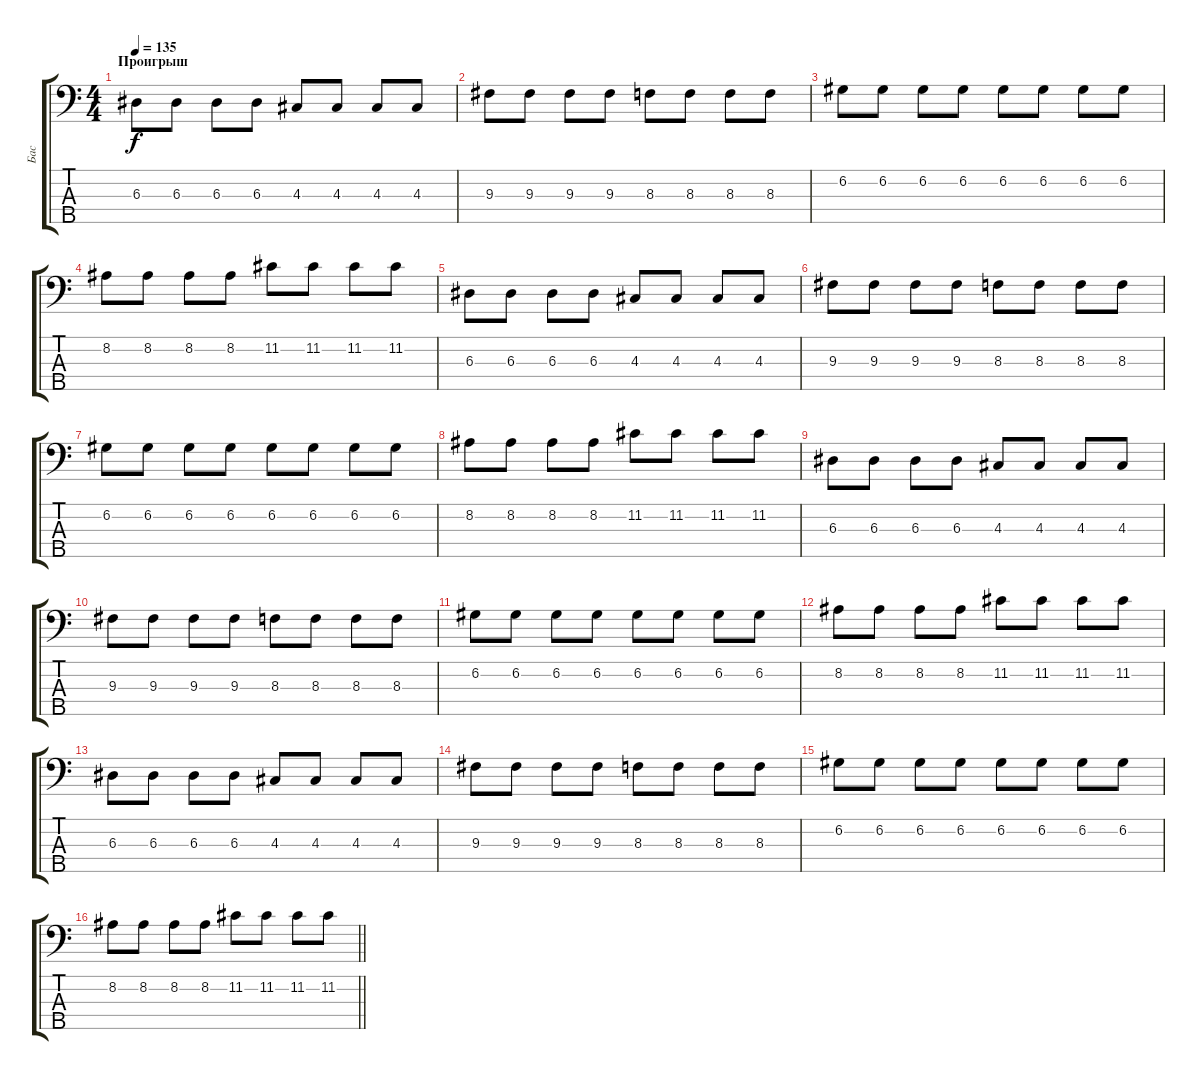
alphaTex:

\track ("Бас" "Бас") {instrument electricbassfinger}
\staff {score tabs}
\tuning (G2 D2 A1 E1 B0) {hide}
\ts (4 4)
\section ("" "Проигрыш")
\tempo 135
\clef f4
\ks c
6.3.8{dy f} 6.3.8 6.3.8 6.3.8 4.3.8 4.3.8 4.3.8 4.3.8 |
9.3.8 9.3.8 9.3.8 9.3.8 8.3.8 8.3.8 8.3.8 8.3.8 |
6.2.8 6.2.8 6.2.8 6.2.8 6.2.8 6.2.8 6.2.8 6.2.8 |
8.2.8 8.2.8 8.2.8 8.2.8 11.2.8 11.2.8 11.2.8 11.2.8 |
6.3.8 6.3.8 6.3.8 6.3.8 4.3.8 4.3.8 4.3.8 4.3.8 |
9.3.8 9.3.8 9.3.8 9.3.8 8.3.8 8.3.8 8.3.8 8.3.8 |
6.2.8 6.2.8 6.2.8 6.2.8 6.2.8 6.2.8 6.2.8 6.2.8 |
8.2.8 8.2.8 8.2.8 8.2.8 11.2.8 11.2.8 11.2.8 11.2.8 |
6.3.8 6.3.8 6.3.8 6.3.8 4.3.8 4.3.8 4.3.8 4.3.8 |
9.3.8 9.3.8 9.3.8 9.3.8 8.3.8 8.3.8 8.3.8 8.3.8 |
6.2.8 6.2.8 6.2.8 6.2.8 6.2.8 6.2.8 6.2.8 6.2.8 |
8.2.8 8.2.8 8.2.8 8.2.8 11.2.8 11.2.8 11.2.8 11.2.8 |
6.3.8 6.3.8 6.3.8 6.3.8 4.3.8 4.3.8 4.3.8 4.3.8 |
9.3.8 9.3.8 9.3.8 9.3.8 8.3.8 8.3.8 8.3.8 8.3.8 |
6.2.8 6.2.8 6.2.8 6.2.8 6.2.8 6.2.8 6.2.8 6.2.8 |
\barLineRight lightlight
8.2.8 8.2.8 8.2.8 8.2.8 11.2.8 11.2.8 11.2.8 11.2.8
